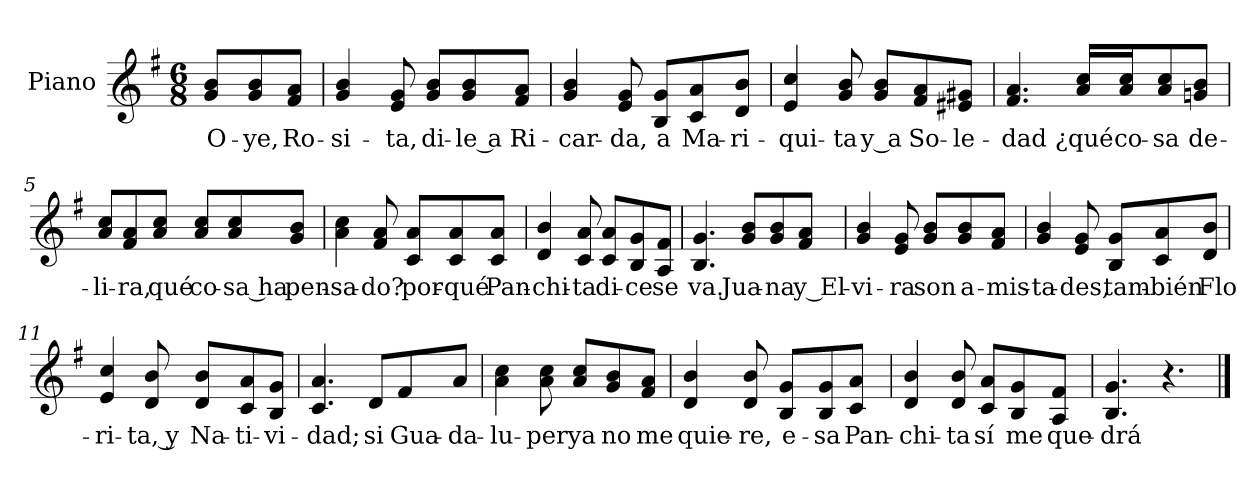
**kern	**text
*part1	*part1
*staff1	*staff1
*I"Piano	*
*I'Pno.	*
*clefG2	*
*k[f#]	*
*G:	*
*M6/8	*
=	=
8g/ 8b/L	O-
8g/ 8b/	-ye,
8f#/ 8a/J	Ro-
=1	=1
4g/ 4b/	-si-
8e/ 8g/	-ta,
8g/ 8b/L	di-
8g/ 8b/	-le a
8f#/ 8a/J	Ri-
=2	=2
4g/ 4b/	-car-
8e/ 8g/	-da,
8B/ 8g/L	a
8c/ 8a/	Ma-
8d/ 8b/J	-ri-
=3	=3
4e/ 4cc/	-qui-
8g/ 8b/	-ta
8g/ 8b/L	-y a
8f#/ 8a/	So-
8e#X/ 8g#X/J	-le-
=4	=4
4.f#/ 4.a/	-dad
16a/ 16cc/LL	¿qué
16a/ 16cc/J	co-
8a/ 8cc/	-sa
8gn/ 8b/J	de-
=5	=5
8a/ 8cc/L	-li-
8f#/ 8a/	-ra,
8a/ 8cc/J	qué
8a/ 8cc/L	co-
8a/ 8cc/	-sa ha
8g/ 8b/J	pen-
=6	=6
4a\ 4cc\	-sa-
8f#/ 8a/	-do?
8c/ 8a/L	por-
8c/ 8a/	-qué
8c/ 8a/J	Pan-
=7	=7
4d/ 4b/	-chi-
8c/ 8a/	-ta
8c/ 8a/L	di-
8B/ 8g/	-ce
8A/ 8f#/J	se
=8	=8
4.B/ 4.g/	va.
8g/ 8b/L	Jua-
8g/ 8b/	-na
8f#/ 8a/J	y El-
=9	=9
4g/ 4b/	-vi-
8e/ 8g/	-ra
8g/ 8b/L	son
8g/ 8b/	a-
8f#/ 8a/J	-mis-
=10	=10
4g/ 4b/	-ta-
8e/ 8g/	-des,
8B/ 8g/L	tam-
8c/ 8a/	-bién
8d/ 8b/J	Flo-
=11	=11
4e/ 4cc/	-ri-
8d/ 8b/	-ta, y
8d/ 8b/L	Na-
8c/ 8a/	-ti-
8B/ 8g/J	-vi-
=12	=12
4.c/ 4.a/	-dad;
8d/L	si
8f#/	Gua-
8a/J	-da-
=13	=13
4a\ 4cc\	-lu-
8a\ 8cc\	-per
8a/ 8cc/L	ya
8g/ 8b/	no
8f#/ 8a/J	me
=14	=14
4d/ 4b/	quie-
8d/ 8b/	-re,
8B/ 8g/L	e-
8B/ 8g/	-sa
8c/ 8a/J	Pan-
=15	=15
4d/ 4b/	-chi-
8d/ 8b/	-ta
8c/ 8a/L	sí
8B/ 8g/	me
8A/ 8f#/J	que-
=16	=16
4.B/ 4.g/	-drá
4.r	.
==	==
*-	*-
